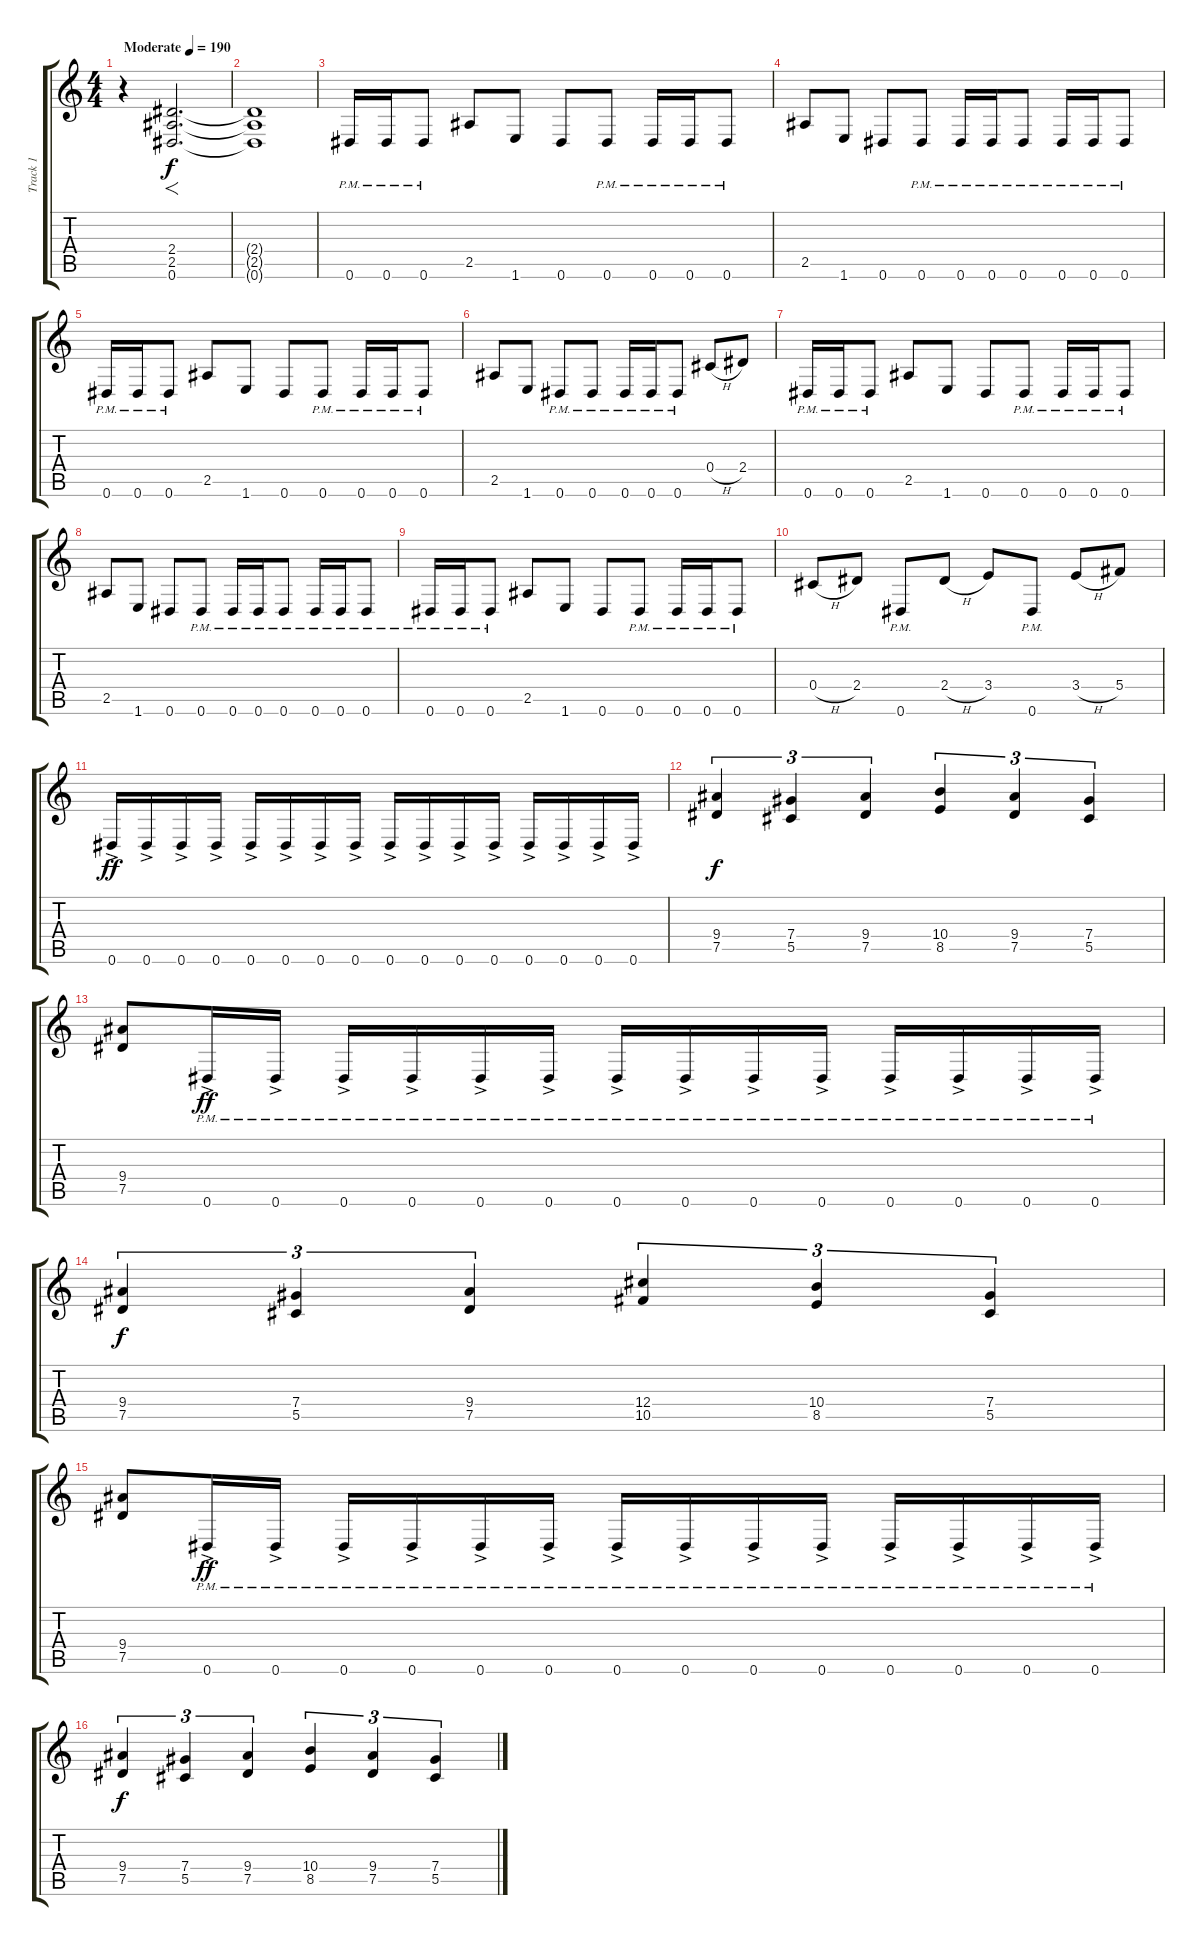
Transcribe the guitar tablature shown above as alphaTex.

\track ("Track 1" "Track 1") {instrument distortionguitar}
\staff {score tabs}
\tuning (Eb4 Bb3 Gb3 Db3 Ab2 Eb2) {hide}
\ts (4 4)
\tempo (190 "Moderate")
\clef g2
\ks c
r.4{dy f instrument distortionguitar} (2.4 2.5 0.6).2{f d} |
(2.4{t} 2.5{t} 0.6{t}).1 |
0.6{pm}.16 0.6{pm}.16 0.6{pm}.8 2.5.8 1.6.8 0.6.8 0.6{pm}.8 0.6{pm}.16 0.6{pm}.16 0.6{pm}.8 |
2.5.8 1.6.8 0.6.8 0.6{pm}.8 0.6{pm}.16 0.6{pm}.16 0.6{pm}.8 0.6{pm}.16 0.6{pm}.16 0.6{pm}.8 |
0.6{pm}.16 0.6{pm}.16 0.6{pm}.8 2.5.8 1.6.8 0.6.8 0.6{pm}.8 0.6{pm}.16 0.6{pm}.16 0.6{pm}.8 |
2.5.8 1.6.8 0.6{pm}.8 0.6{pm}.8 0.6{pm}.16 0.6{pm}.16 0.6{pm}.8 0.4{h}.8 2.4.8 |
0.6{pm}.16 0.6{pm}.16 0.6{pm}.8 2.5.8 1.6.8 0.6.8 0.6{pm}.8 0.6{pm}.16 0.6{pm}.16 0.6{pm}.8 |
2.5.8 1.6.8 0.6.8 0.6{pm}.8 0.6{pm}.16 0.6{pm}.16 0.6{pm}.8 0.6{pm}.16 0.6{pm}.16 0.6{pm}.8 |
0.6{pm}.16 0.6{pm}.16 0.6{pm}.8 2.5.8 1.6.8 0.6.8 0.6{pm}.8 0.6{pm}.16 0.6{pm}.16 0.6{pm}.8 |
0.4{h}.8 2.4.8 0.6{pm}.8 2.4{h}.8 3.4.8 0.6{pm}.8 3.4{h}.8 5.4.8 |
0.6{ac}.16{dy ff} 0.6{ac}.16 0.6{ac}.16 0.6{ac}.16 0.6{ac}.16 0.6{ac}.16 0.6{ac}.16 0.6{ac}.16 0.6{ac}.16 0.6{ac}.16 0.6{ac}.16 0.6{ac}.16 0.6{ac}.16 0.6{ac}.16 0.6{ac}.16 0.6{ac}.16 |
(9.4 7.5).4{tu (3 2) dy f} (7.4 5.5).4{tu (3 2)} (9.4 7.5).4{tu (3 2)} (10.4 8.5).4{tu (3 2)} (9.4 7.5).4{tu (3 2)} (7.4 5.5).4{tu (3 2)} |
(9.4 7.5).8 0.6{ac pm}.16{dy ff} 0.6{ac pm}.16 0.6{ac pm}.16 0.6{ac pm}.16 0.6{ac pm}.16 0.6{ac pm}.16 0.6{ac pm}.16 0.6{ac pm}.16 0.6{ac pm}.16 0.6{ac pm}.16 0.6{ac pm}.16 0.6{ac pm}.16 0.6{ac pm}.16 0.6{ac pm}.16 |
(9.4 7.5).4{tu (3 2) dy f} (7.4 5.5).4{tu (3 2)} (9.4 7.5).4{tu (3 2)} (12.4 10.5).4{tu (3 2)} (10.4 8.5).4{tu (3 2)} (7.4 5.5).4{tu (3 2)} |
(9.4 7.5).8 0.6{ac pm}.16{dy ff} 0.6{ac pm}.16 0.6{ac pm}.16 0.6{ac pm}.16 0.6{ac pm}.16 0.6{ac pm}.16 0.6{ac pm}.16 0.6{ac pm}.16 0.6{ac pm}.16 0.6{ac pm}.16 0.6{ac pm}.16 0.6{ac pm}.16 0.6{ac pm}.16 0.6{ac pm}.16 |
(9.4 7.5).4{tu (3 2) dy f} (7.4 5.5).4{tu (3 2)} (9.4 7.5).4{tu (3 2)} (10.4 8.5).4{tu (3 2)} (9.4 7.5).4{tu (3 2)} (7.4 5.5).4{tu (3 2)}
